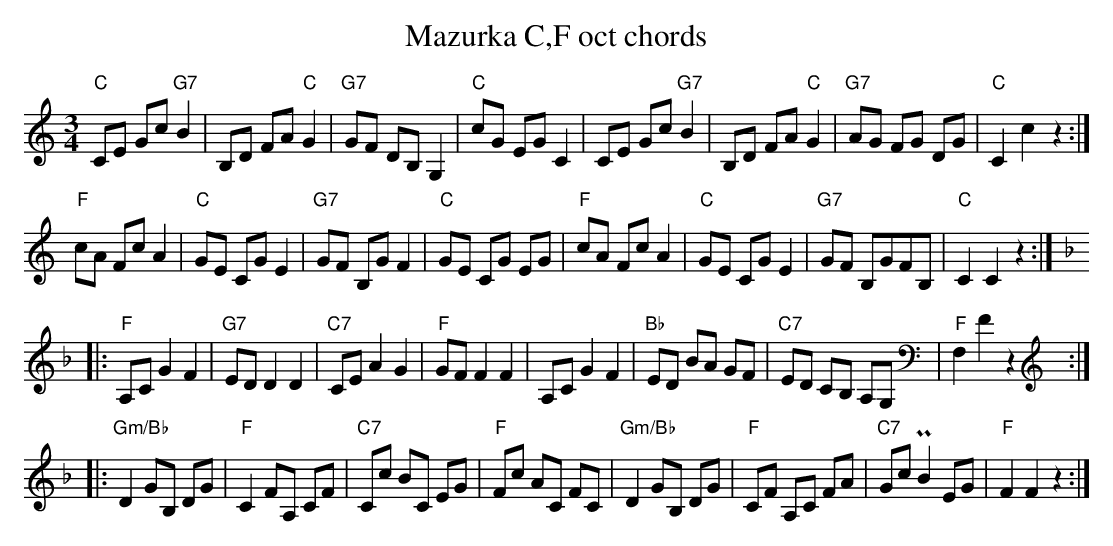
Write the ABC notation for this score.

X:1
T:Mazurka C,F oct chords
M:3/4
L:1/8
K:Cmaj%%MIDI gchordon
"C"CE Gc "G7"B2 | B,D FA "C"G2 | "G7"GF DB, G,2 | "C"cG EG C2 | CE Gc "G7"B2 | B,D FA "C"G2 | "G7"AG FG DG | "C"C2 c2 z2 :|
"F"cA Fc A2 | "C"GE CG E2 | "G7"GF B,G F2 | "C"GE CG EG | "F"cA Fc A2 | "C"GE CG E2 | "G7"GF B,GFB, | "C"C2C2z2 :|
K:Fmaj
|: "F"A,C G2 F2 | "G7"ED D2D2 | "C7"CE A2G2 | "F"GF F2F2 | A,C G2F2 | "Bb"ED BA GF | "C7"ED CB, A,G, | "F"F,2F2 z2 :|
|: "Gm/Bb"D2 GB, DG | "F"C2 FA, CF | "C7"Cc BC EG | "F"Fc AC FC | "Gm/Bb"D2 GB, DG | "F"CF A,C FA | "C7"Gc PB2 EG | "F"F2F2 z2 :|
